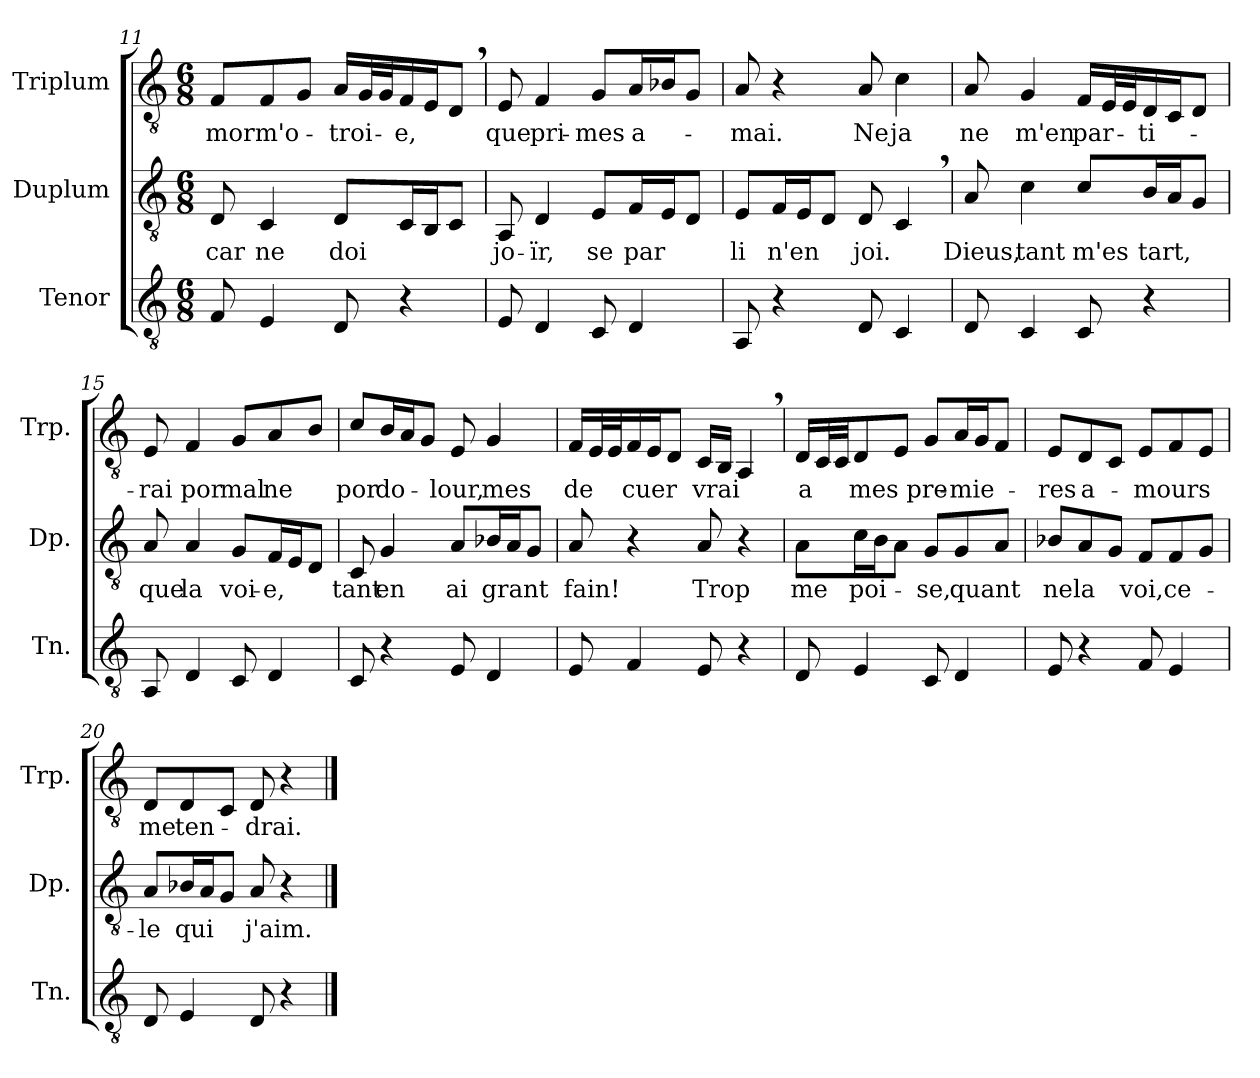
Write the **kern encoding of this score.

**kern	**kern	**text	**kern	**text
*part3	*part2	*part2	*part1	*part1
*staff3	*staff2	*staff2	*staff1	*staff1
*I"Tenor	*I"Duplum	*	*I"Triplum	*
*I'Tn.	*I'Dp.	*	*I'Trp.	*
*clefGv2	*clefGv2	*	*clefGv2	*
*k[]	*k[]	*	*k[]	*
*M6/8	*M6/8	*	*M6/8	*
=11	=11	=11	=11	=11
!	!	!LO:LY:b	!	!LO:LY:b
8F/	8D/	car	8F/L	-mor
!	!	!LO:LY:b	!	!LO:LY:b
4E/	4C/	ne	8F/	m'o-
.	.	.	8G/J	.
!	!	!LO:LY:b	!	!LO:LY:b
8D/	8D/L	doi	16A/LL	-troi-
*	*	*	*tremolo	*
.	.	.	32G/	.
.	.	.	32G/	.
*	*	*	*Xtremolo	*
!	!	!	!	!LO:LY:b
4r	16C/L	.	16F/	-e,
.	16BB/J	.	16E/J	.
.	8C/J	.	8D,/J	.
=12	=12	=12	=12	=12
!	!	!LO:LY:b	!	!LO:LY:b
8E/	8AA/	jo-	8E/	que
!	!	!LO:LY:b	!	!LO:LY:b
4D/	4D/	-ïr,	4F/	pri-
!	!	!LO:LY:b	!	!LO:LY:b
8C/	8E/L	se	8G/L	-mes
!	!	!LO:LY:b	!	!LO:LY:b
4D/	16F/L	par	16A/L	a-
.	16E/J	.	16B-i/J	.
.	8D/J	.	8G/J	.
!!LO:PB:g=z
=13	=13	=13	=13	=13
!	!	!LO:LY:b	!	!LO:LY:b
8AA/	8E/L	li	8A/	-mai.
!	!	!LO:LY:b	!	!
4r	16F/L	n'en	4r	.
.	16E/J	.	.	.
.	8D/J	.	.	.
!	!	!LO:LY:b	!	!LO:LY:b
8D/	8D/	joi.	8A/	Ne
!	!	!	!	!LO:LY:b
4C/	4C,/	.	4c\	ja
=14	=14	=14	=14	=14
!	!	!LO:LY:b	!	!LO:LY:b
8D/	8A/	Dieus,	8A/	ne
!	!	!LO:LY:b	!	!LO:LY:b
4C/	4c\	tant	4G/	m'en
!	!	!LO:LY:b	!	!LO:LY:b
8C/	8c/L	m'es	16F/LL	par-
*	*	*	*tremolo	*
.	.	.	32E/	.
.	.	.	32E/	.
*	*	*	*Xtremolo	*
!	!	!LO:LY:b	!	!LO:LY:b
4r	16B/L	tart,	16D/	-ti-
.	16A/J	.	16C/J	.
.	8G/J	.	8D/J	.
=15	=15	=15	=15	=15
!	!	!LO:LY:b	!	!LO:LY:b
8AA/	8A/	que	8E/	-rai
!	!	!LO:LY:b	!	!LO:LY:b
4D/	4A/	la	4F/	por
!	!	!LO:LY:b	!	!LO:LY:b
8C/	8G/L	voi-	8G/L	mal
!	!	!LO:LY:b	!	!LO:LY:b
4D/	16F/L	-e,	8A/	ne
.	16E/J	.	.	.
.	8D/J	.	8B/J	.
=16	=16	=16	=16	=16
!	!	!LO:LY:b	!	!LO:LY:b
8C/	8C/	tant	8c/L	por
!	!	!LO:LY:b	!	!LO:LY:b
4r	4G/	en	16B/L	do-
.	.	.	16A/J	.
.	.	.	8G/J	.
!	!	!LO:LY:b	!	!LO:LY:b
8E/	8A/L	ai	8E/	-lour,
!	!	!LO:LY:b	!	!LO:LY:b
4D/	16B-i/L	grant	4G/	mes
.	16A/J	.	.	.
.	8G/J	.	.	.
!!LO:LB:g=z
=17	=17	=17	=17	=17
!	!	!LO:LY:b	!	!LO:LY:b
8E/	8A/	fain!	16F/LL	de
*	*	*	*tremolo	*
.	.	.	32E/	.
.	.	.	32E/	.
*	*	*	*Xtremolo	*
!	!	!	!	!LO:LY:b
4F/	4r	.	16F/	cuer
.	.	.	16E/J	.
.	.	.	8D/J	.
!	!	!LO:LY:b	!	!LO:LY:b
8E/	8A/	Trop	16C/LL	vrai
.	.	.	16BB/JJ	.
4r	4r	.	4AA,/	.
=18	=18	=18	=18	=18
!	!	!LO:LY:b	!	!LO:LY:b
8D/	8A\L	me	16D/LL	a
*	*	*	*tremolo	*
.	.	.	32C/	.
.	.	.	32C/JJJ	.
*	*	*	*Xtremolo	*
!	!	!LO:LY:b	!	!LO:LY:b
4E/	16c\L	poi-	8D/	mes
.	16B\J	.	.	.
.	8A\J	.	8E/J	.
!	!	!LO:LY:b	!	!LO:LY:b
8C/	8G/L	-se,	8G/L	pre-
!	!	!LO:LY:b	!	!LO:LY:b
4D/	8G/	quant	16A/L	-mie-
.	.	.	16G/J	.
.	8A/J	.	8F/J	.
=19	=19	=19	=19	=19
!	!	!LO:LY:b	!	!LO:LY:b
8E/	8B-X/L	ne	8E/L	-res
!	!	!LO:LY:b	!	!LO:LY:b
4r	8A/	la	8D/	a-
.	8G/J	.	8C/J	.
!	!	!LO:LY:b	!	!LO:LY:b
8F/	8F/L	voi,	8E/L	-mours
!	!	!LO:LY:b	!	!
4E/	8F/	ce-	8F/	.
.	8G/J	.	8E/J	.
=20	=20	=20	=20	=20
!	!	!LO:LY:b	!	!LO:LY:b
8D/	8A/L	-le	8D/L	me
!	!	!LO:LY:b	!	!LO:LY:b
4E/	16B-X/L	qui	8D/	ten-
.	16A/J	.	.	.
.	8G/J	.	8C/J	.
!	!	!LO:LY:b	!	!LO:LY:b
8D/	8A/	j'aim.	8D/	-drai.
4r	4r	.	4r	.
==	==	==	==	==
*-	*-	*-	*-	*-
